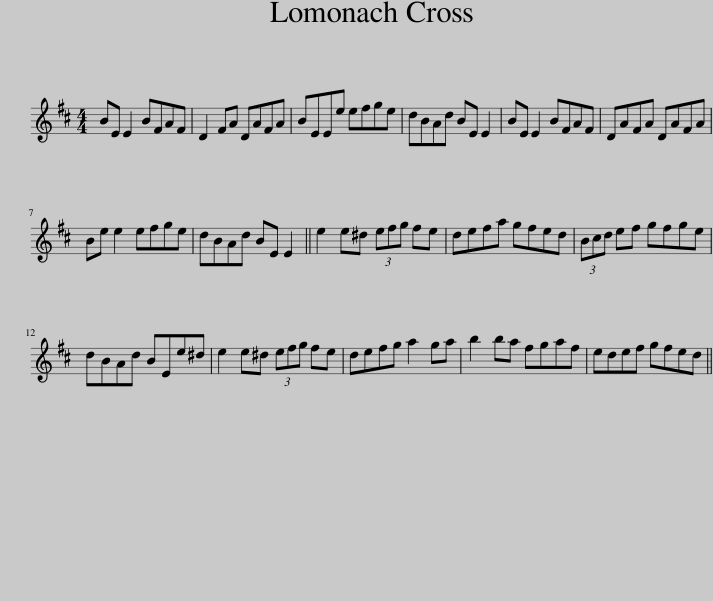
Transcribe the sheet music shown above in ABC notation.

X:1
L:1/8
M:4/4
I:linebreak $
K:D
V:1 treble
V:1
 BE E2 BFAF | D2 FA DAFA | BEEe efge | dBAd BE E2 | BE E2 BFAF | %5
 DAFA DAFA |$ Be e2 efge | dBAd BE E2 || e2 e^d (3efg fe | defa gfed | %10
 (3Bcd ef gfge |$ dBAd BEe^d | e2 e^d (3efg fe | defg a2 ga | b2 ba fgaf | %15
 edef gfed || %16
